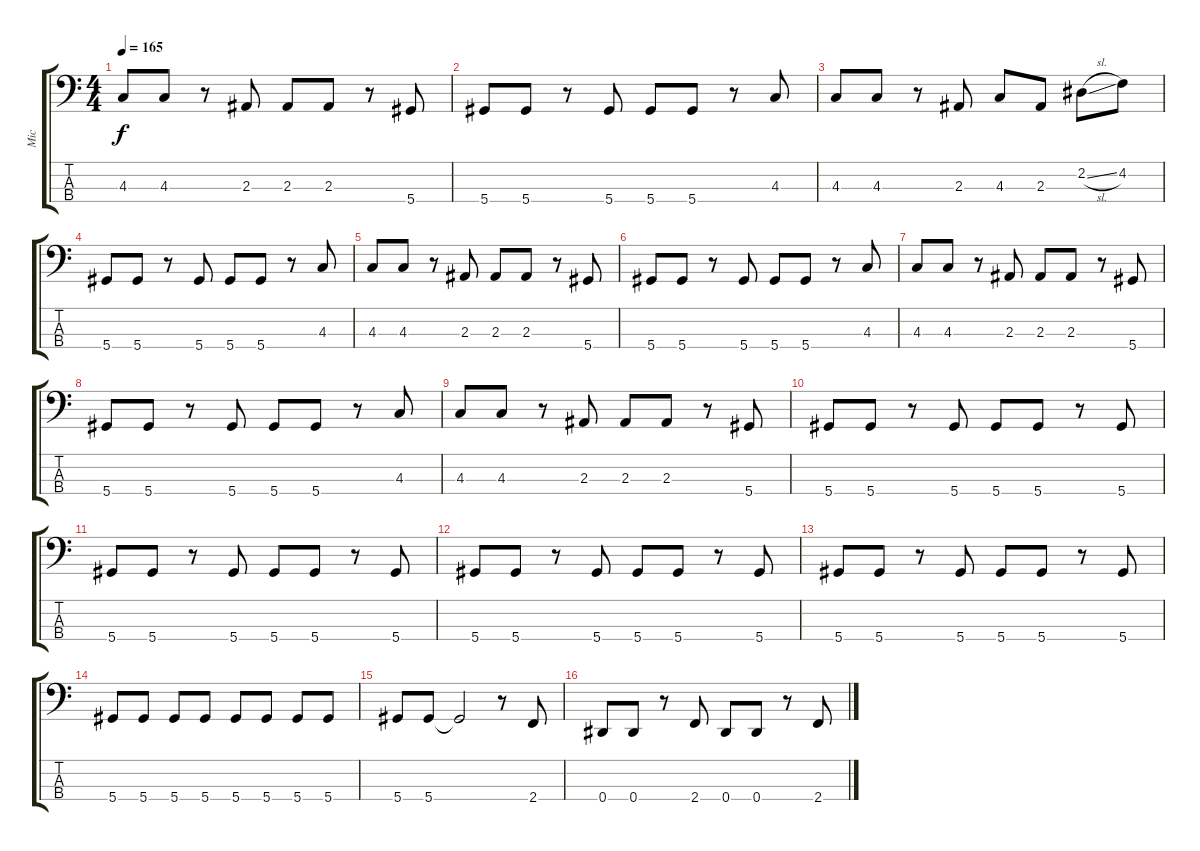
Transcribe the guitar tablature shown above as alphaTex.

\track ("Mic" "Mic") {instrument electricbassfinger}
\staff {score tabs}
\tuning (Gb2 Db2 Ab1 Eb1) {hide}
\ts (4 4)
\tempo 165
\clef f4
\ks c
4.3.8{dy f} 4.3.8 r.8 2.3.8 2.3.8 2.3.8 r.8 5.4.8 |
5.4.8 5.4.8 r.8 5.4.8 5.4.8 5.4.8 r.8 4.3.8 |
4.3.8 4.3.8 r.8 2.3.8 4.3.8 2.3.8 2.2{sl}.8 4.2.8 |
5.4.8 5.4.8 r.8 5.4.8 5.4.8 5.4.8 r.8 4.3.8 |
4.3.8 4.3.8 r.8 2.3.8 2.3.8 2.3.8 r.8 5.4.8 |
5.4.8 5.4.8 r.8 5.4.8 5.4.8 5.4.8 r.8 4.3.8 |
4.3.8 4.3.8 r.8 2.3.8 2.3.8 2.3.8 r.8 5.4.8 |
5.4.8 5.4.8 r.8 5.4.8 5.4.8 5.4.8 r.8 4.3.8 |
4.3.8 4.3.8 r.8 2.3.8 2.3.8 2.3.8 r.8 5.4.8 |
5.4.8 5.4.8 r.8 5.4.8 5.4.8 5.4.8 r.8 5.4.8 |
5.4.8 5.4.8 r.8 5.4.8 5.4.8 5.4.8 r.8 5.4.8 |
5.4.8 5.4.8 r.8 5.4.8 5.4.8 5.4.8 r.8 5.4.8 |
5.4.8 5.4.8 r.8 5.4.8 5.4.8 5.4.8 r.8 5.4.8 |
5.4.8 5.4.8 5.4.8 5.4.8 5.4.8 5.4.8 5.4.8 5.4.8 |
5.4.8 5.4.8 5.4{t}.2 r.8 2.4.8 |
0.4.8 0.4.8 r.8 2.4.8 0.4.8 0.4.8 r.8 2.4.8
